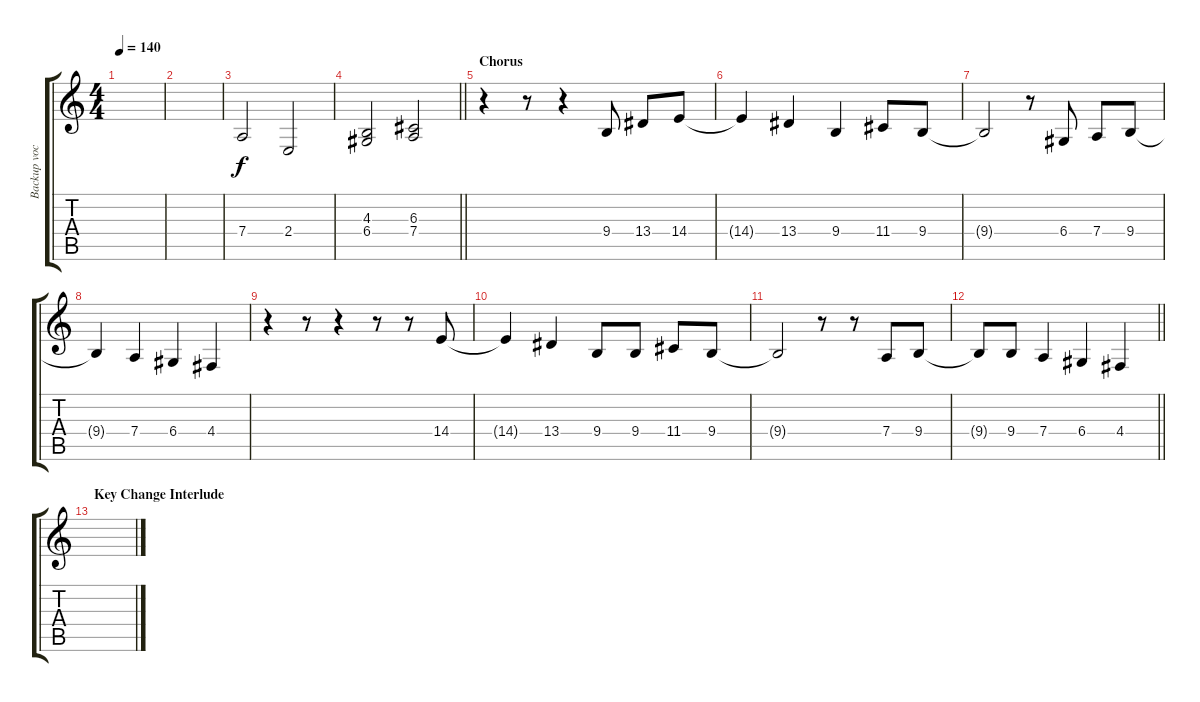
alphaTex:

\track ("Backup vocals" "Backup voc") {instrument lead2sawtooth}
\staff {score tabs}
\tuning (E4 B3 G3 D3 A2 E2) {hide}
\ts (4 4)
\tempo 140
\clef g2
\ks c
|
|
7.4.2 2.4.2 |
\barLineRight lightlight
(4.3 6.4).2 (6.3 7.4).2 |
\section ("" "Chorus")
r.4 r.8 r.4 9.4.8 13.4.8 14.4.8 |
14.4{t}.4 13.4.4 9.4.4 11.4.8 9.4.8 |
9.4{t}.2 r.8 6.4.8 7.4.8 9.4.8 |
9.4{t}.4 7.4.4 6.4.4 4.4.4 |
r.4 r.8 r.4 r.8 r.8 14.4.8 |
14.4{t}.4 13.4.4 9.4.8 9.4.8 11.4.8 9.4.8 |
9.4{t}.2 r.8 r.8 7.4.8 9.4.8 |
\barLineRight lightlight
9.4{t}.8 9.4.8 7.4.4 6.4.4 4.4.4 |
\section ("" "Key Change Interlude")
